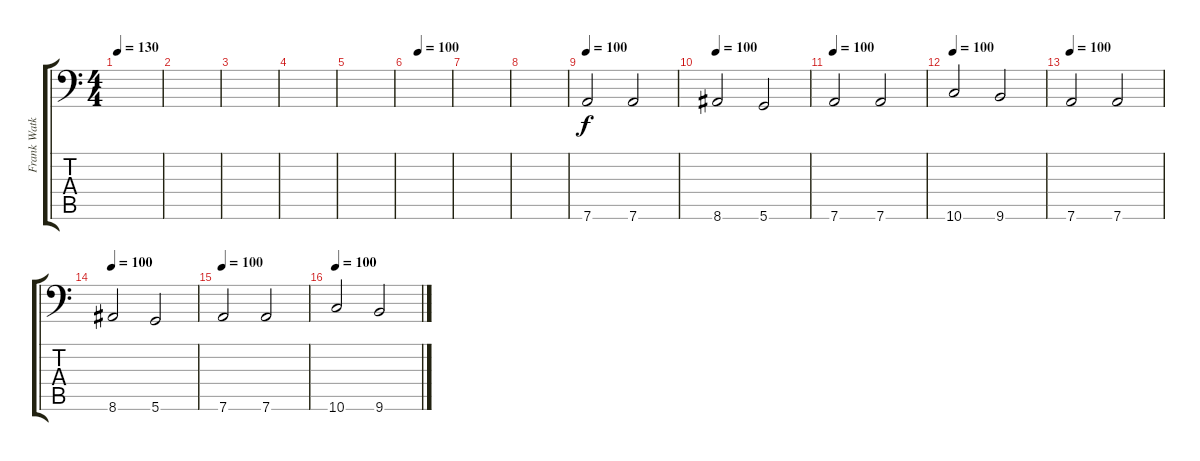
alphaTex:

\track ("Frank Watkins" "Frank Watk") {instrument electricbasspick}
\staff {score tabs}
\tuning (D3 A2 F2 C2 G1 D1) {hide}
\ts (4 4)
\tempo 130
\tempo 100
\tempo 130
\clef f4
\ks c
|
|
|
|
|
\tempo (100 0.25)
|
|
|
\tempo 100
7.6.2 7.6.2 |
\tempo 100
8.6.2 5.6.2 |
\tempo 100
7.6.2 7.6.2 |
\tempo 100
10.6.2 9.6.2 |
\tempo 100
7.6.2 7.6.2 |
\tempo 100
8.6.2 5.6.2 |
\tempo 100
7.6.2 7.6.2 |
\tempo 100
10.6.2 9.6.2
